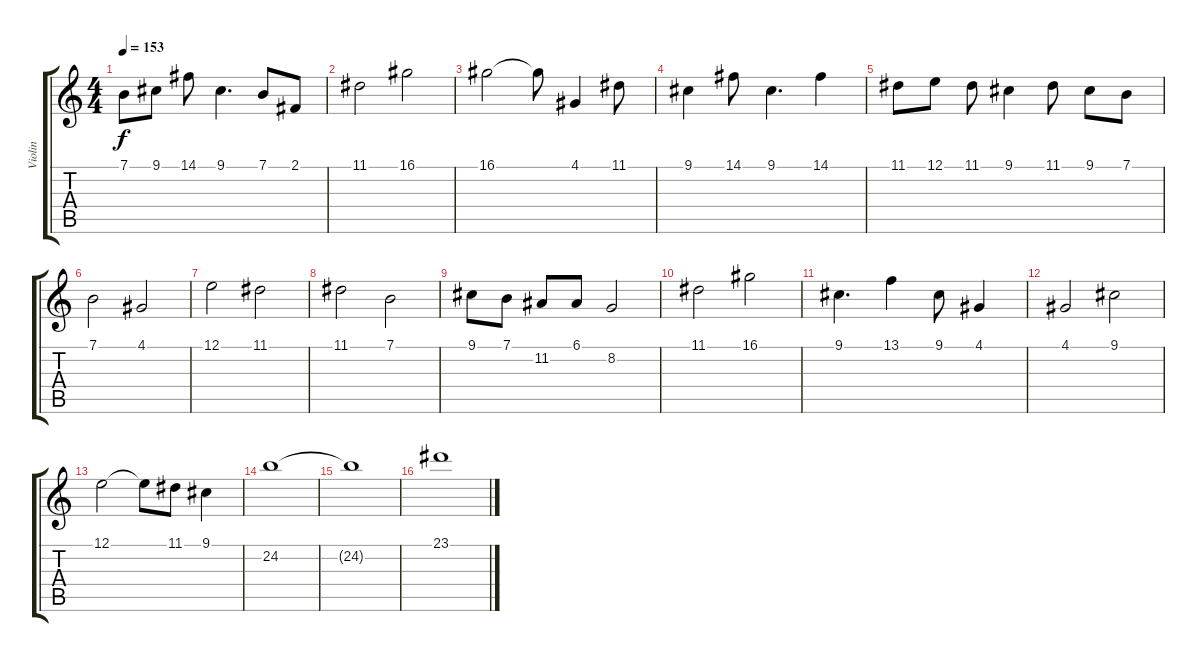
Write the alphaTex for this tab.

\track ("Violin" "Violin") {instrument stringensemble1}
\staff {score tabs}
\tuning (E4 B3 G3 D3 A2 E2) {hide}
\ts (4 4)
\tempo 153
\clef g2
\ks c
7.1.8{dy f} 9.1.8 14.1.8 9.1.4{d} 7.1.8 2.1.8 |
11.1.2 16.1.2 |
16.1.2 16.1{t}.8 4.1.4 11.1.8 |
9.1.4 14.1.8 9.1.4{d} 14.1.4 |
11.1.8 12.1.8 11.1.8 9.1.4 11.1.8 9.1.8 7.1.8 |
7.1.2 4.1.2 |
12.1.2 11.1.2 |
11.1.2 7.1.2 |
9.1.8 7.1.8 11.2.8 6.1.8 8.2.2 |
11.1.2 16.1.2 |
9.1.4{d} 13.1.4 9.1.8 4.1.4 |
4.1.2 9.1.2 |
12.1.2 12.1{t}.8 11.1.8 9.1.4 |
24.2.1 |
24.2{t}.1 |
23.1.1
